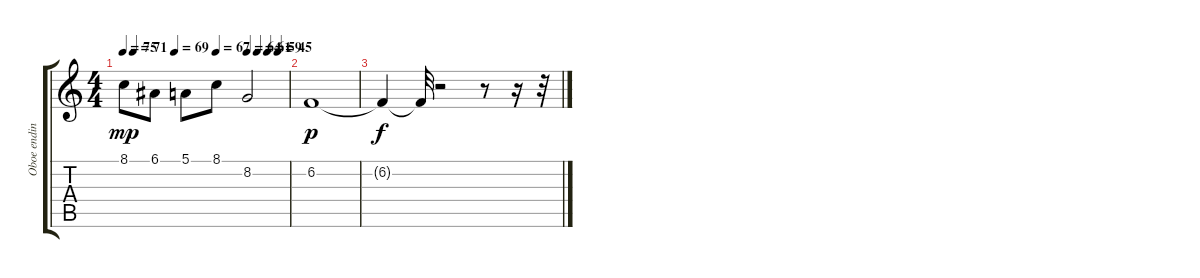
\track ("Oboe ending" "Oboe endin") {instrument oboe}
\staff {score tabs}
\tuning (E4 B3 G3 D3 A2 E2) {hide}
\ts (4 4)
\tempo 75
\tempo (71 0.0625)
\tempo (69 0.3125)
\tempo (67 0.5625)
\tempo (64 0.75)
\tempo (61 0.8125)
\tempo (59 0.875)
\tempo (45 0.9375)
\clef g2
\ks c
8.1.8{dy mp} 6.1.8 5.1.8 8.1.8 8.2.2 |
6.2.1{dy p} |
6.2{t}.4{dy f} 6.2{t}.32 r.2 r.8 r.16 r.32
